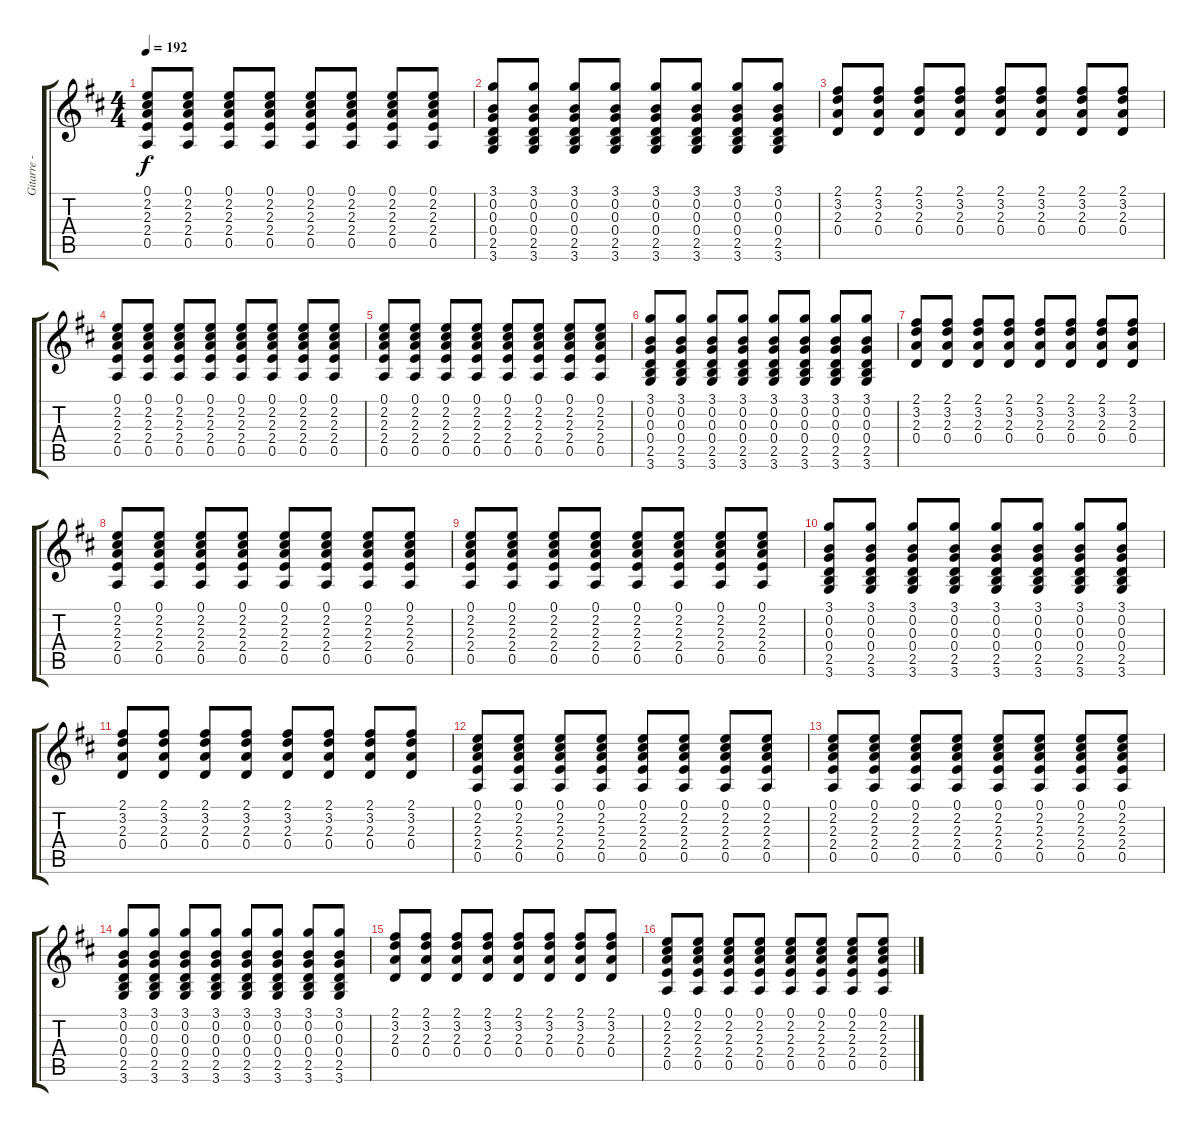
\track ("Gitarre - Breiti" "Gitarre - ") {instrument distortionguitar}
\staff {score tabs}
\tuning (E4 B3 G3 D3 A2 E2) {hide}
\ts (4 4)
\tempo 192
\clef g2
\ks d
(0.1 2.2 2.3 2.4 0.5).8{dy f} (0.1 2.2 2.3 2.4 0.5).8 (0.1 2.2 2.3 2.4 0.5).8 (0.1 2.2 2.3 2.4 0.5).8 (0.1 2.2 2.3 2.4 0.5).8 (0.1 2.2 2.3 2.4 0.5).8 (0.1 2.2 2.3 2.4 0.5).8 (0.1 2.2 2.3 2.4 0.5).8 |
(3.1 0.2 0.3 0.4 2.5 3.6).8 (3.1 0.2 0.3 0.4 2.5 3.6).8 (3.1 0.2 0.3 0.4 2.5 3.6).8 (3.1 0.2 0.3 0.4 2.5 3.6).8 (3.1 0.2 0.3 0.4 2.5 3.6).8 (3.1 0.2 0.3 0.4 2.5 3.6).8 (3.1 0.2 0.3 0.4 2.5 3.6).8 (3.1 0.2 0.3 0.4 2.5 3.6).8 |
(2.1 3.2 2.3 0.4).8 (2.1 3.2 2.3 0.4).8 (2.1 3.2 2.3 0.4).8 (2.1 3.2 2.3 0.4).8 (2.1 3.2 2.3 0.4).8 (2.1 3.2 2.3 0.4).8 (2.1 3.2 2.3 0.4).8 (2.1 3.2 2.3 0.4).8 |
(0.1 2.2 2.3 2.4 0.5).8 (0.1 2.2 2.3 2.4 0.5).8 (0.1 2.2 2.3 2.4 0.5).8 (0.1 2.2 2.3 2.4 0.5).8 (0.1 2.2 2.3 2.4 0.5).8 (0.1 2.2 2.3 2.4 0.5).8 (0.1 2.2 2.3 2.4 0.5).8 (0.1 2.2 2.3 2.4 0.5).8 |
(0.1 2.2 2.3 2.4 0.5).8 (0.1 2.2 2.3 2.4 0.5).8 (0.1 2.2 2.3 2.4 0.5).8 (0.1 2.2 2.3 2.4 0.5).8 (0.1 2.2 2.3 2.4 0.5).8 (0.1 2.2 2.3 2.4 0.5).8 (0.1 2.2 2.3 2.4 0.5).8 (0.1 2.2 2.3 2.4 0.5).8 |
(3.1 0.2 0.3 0.4 2.5 3.6).8 (3.1 0.2 0.3 0.4 2.5 3.6).8 (3.1 0.2 0.3 0.4 2.5 3.6).8 (3.1 0.2 0.3 0.4 2.5 3.6).8 (3.1 0.2 0.3 0.4 2.5 3.6).8 (3.1 0.2 0.3 0.4 2.5 3.6).8 (3.1 0.2 0.3 0.4 2.5 3.6).8 (3.1 0.2 0.3 0.4 2.5 3.6).8 |
(2.1 3.2 2.3 0.4).8 (2.1 3.2 2.3 0.4).8 (2.1 3.2 2.3 0.4).8 (2.1 3.2 2.3 0.4).8 (2.1 3.2 2.3 0.4).8 (2.1 3.2 2.3 0.4).8 (2.1 3.2 2.3 0.4).8 (2.1 3.2 2.3 0.4).8 |
(0.1 2.2 2.3 2.4 0.5).8 (0.1 2.2 2.3 2.4 0.5).8 (0.1 2.2 2.3 2.4 0.5).8 (0.1 2.2 2.3 2.4 0.5).8 (0.1 2.2 2.3 2.4 0.5).8 (0.1 2.2 2.3 2.4 0.5).8 (0.1 2.2 2.3 2.4 0.5).8 (0.1 2.2 2.3 2.4 0.5).8 |
(0.1 2.2 2.3 2.4 0.5).8 (0.1 2.2 2.3 2.4 0.5).8 (0.1 2.2 2.3 2.4 0.5).8 (0.1 2.2 2.3 2.4 0.5).8 (0.1 2.2 2.3 2.4 0.5).8 (0.1 2.2 2.3 2.4 0.5).8 (0.1 2.2 2.3 2.4 0.5).8 (0.1 2.2 2.3 2.4 0.5).8 |
(3.1 0.2 0.3 0.4 2.5 3.6).8 (3.1 0.2 0.3 0.4 2.5 3.6).8 (3.1 0.2 0.3 0.4 2.5 3.6).8 (3.1 0.2 0.3 0.4 2.5 3.6).8 (3.1 0.2 0.3 0.4 2.5 3.6).8 (3.1 0.2 0.3 0.4 2.5 3.6).8 (3.1 0.2 0.3 0.4 2.5 3.6).8 (3.1 0.2 0.3 0.4 2.5 3.6).8 |
(2.1 3.2 2.3 0.4).8 (2.1 3.2 2.3 0.4).8 (2.1 3.2 2.3 0.4).8 (2.1 3.2 2.3 0.4).8 (2.1 3.2 2.3 0.4).8 (2.1 3.2 2.3 0.4).8 (2.1 3.2 2.3 0.4).8 (2.1 3.2 2.3 0.4).8 |
(0.1 2.2 2.3 2.4 0.5).8 (0.1 2.2 2.3 2.4 0.5).8 (0.1 2.2 2.3 2.4 0.5).8 (0.1 2.2 2.3 2.4 0.5).8 (0.1 2.2 2.3 2.4 0.5).8 (0.1 2.2 2.3 2.4 0.5).8 (0.1 2.2 2.3 2.4 0.5).8 (0.1 2.2 2.3 2.4 0.5).8 |
(0.1 2.2 2.3 2.4 0.5).8 (0.1 2.2 2.3 2.4 0.5).8 (0.1 2.2 2.3 2.4 0.5).8 (0.1 2.2 2.3 2.4 0.5).8 (0.1 2.2 2.3 2.4 0.5).8 (0.1 2.2 2.3 2.4 0.5).8 (0.1 2.2 2.3 2.4 0.5).8 (0.1 2.2 2.3 2.4 0.5).8 |
(3.1 0.2 0.3 0.4 2.5 3.6).8 (3.1 0.2 0.3 0.4 2.5 3.6).8 (3.1 0.2 0.3 0.4 2.5 3.6).8 (3.1 0.2 0.3 0.4 2.5 3.6).8 (3.1 0.2 0.3 0.4 2.5 3.6).8 (3.1 0.2 0.3 0.4 2.5 3.6).8 (3.1 0.2 0.3 0.4 2.5 3.6).8 (3.1 0.2 0.3 0.4 2.5 3.6).8 |
(2.1 3.2 2.3 0.4).8 (2.1 3.2 2.3 0.4).8 (2.1 3.2 2.3 0.4).8 (2.1 3.2 2.3 0.4).8 (2.1 3.2 2.3 0.4).8 (2.1 3.2 2.3 0.4).8 (2.1 3.2 2.3 0.4).8 (2.1 3.2 2.3 0.4).8 |
(0.1 2.2 2.3 2.4 0.5).8 (0.1 2.2 2.3 2.4 0.5).8 (0.1 2.2 2.3 2.4 0.5).8 (0.1 2.2 2.3 2.4 0.5).8 (0.1 2.2 2.3 2.4 0.5).8 (0.1 2.2 2.3 2.4 0.5).8 (0.1 2.2 2.3 2.4 0.5).8 (0.1 2.2 2.3 2.4 0.5).8
